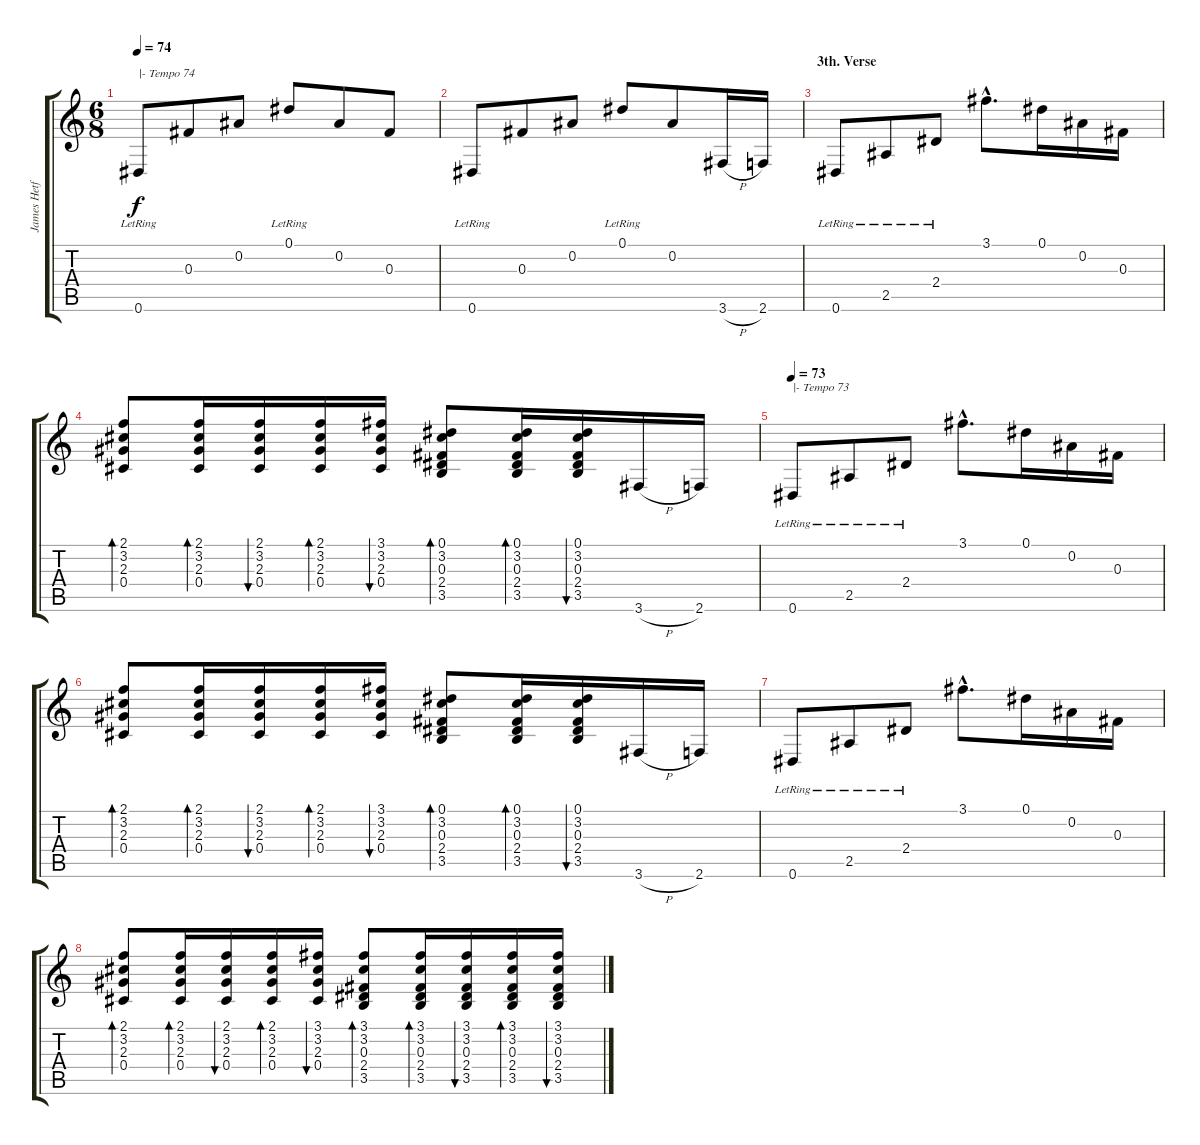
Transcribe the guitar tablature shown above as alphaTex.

\track ("James Hetfield (Clean Guitar)" "James Hetf") {instrument electricguitarclean}
\staff {score tabs}
\tuning (Eb4 Bb3 Gb3 Db3 Ab2 Eb2) {hide}
\ts (6 8)
\tempo 74
\clef g2
\ks c
0.6{lr}.8{txt "|- Tempo 74" dy f} 0.3.8 0.2.8 0.1{lr}.8 0.2.8 0.3.8 |
0.6{lr}.8 0.3.8 0.2.8 0.1{lr}.8 0.2.8 3.6{h}.16 2.6.16 |
\section ("" "3th. Verse")
0.6{lr}.8 2.5{lr}.8 2.4{lr}.8 3.1{hac}.8{d} 0.1.16 0.2.16 0.3.16 |
(2.1 3.2 2.3 0.4).8{bd 60} (2.1 3.2 2.3 0.4).16{bd 60} (2.1 3.2 2.3 0.4).16{bu 60} (2.1 3.2 2.3 0.4).16{bd 60} (3.1 3.2 2.3 0.4).16{bu 60} (0.1 3.2 0.3 2.4 3.5).8{bd 60} (0.1 3.2 0.3 2.4 3.5).16{bd 60} (0.1 3.2 0.3 2.4 3.5).16{bu 60} 3.6{h}.16 2.6.16 |
\tempo 73
0.6{lr}.8{txt "|- Tempo 73"} 2.5{lr}.8 2.4{lr}.8 3.1{hac}.8{d} 0.1.16 0.2.16 0.3.16 |
(2.1 3.2 2.3 0.4).8{bd 60} (2.1 3.2 2.3 0.4).16{bd 60} (2.1 3.2 2.3 0.4).16{bu 60} (2.1 3.2 2.3 0.4).16{bd 60} (3.1 3.2 2.3 0.4).16{bu 60} (0.1 3.2 0.3 2.4 3.5).8{bd 60} (0.1 3.2 0.3 2.4 3.5).16{bd 60} (0.1 3.2 0.3 2.4 3.5).16{bu 60} 3.6{h}.16 2.6.16 |
0.6{lr}.8 2.5{lr}.8 2.4{lr}.8 3.1{hac}.8{d} 0.1.16 0.2.16 0.3.16 |
(2.1 3.2 2.3 0.4).8{bd 60} (2.1 3.2 2.3 0.4).16{bd 60} (2.1 3.2 2.3 0.4).16{bu 60} (2.1 3.2 2.3 0.4).16{bd 60} (3.1 3.2 2.3 0.4).16{bu 60} (3.1 3.2 0.3 2.4 3.5).8{bd 60} (3.1 3.2 0.3 2.4 3.5).16{bd 60} (3.1 3.2 0.3 2.4 3.5).16{bu 60} (3.1 3.2 0.3 2.4 3.5).16{bd 60} (3.1 3.2 0.3 2.4 3.5).16{bu 60}
